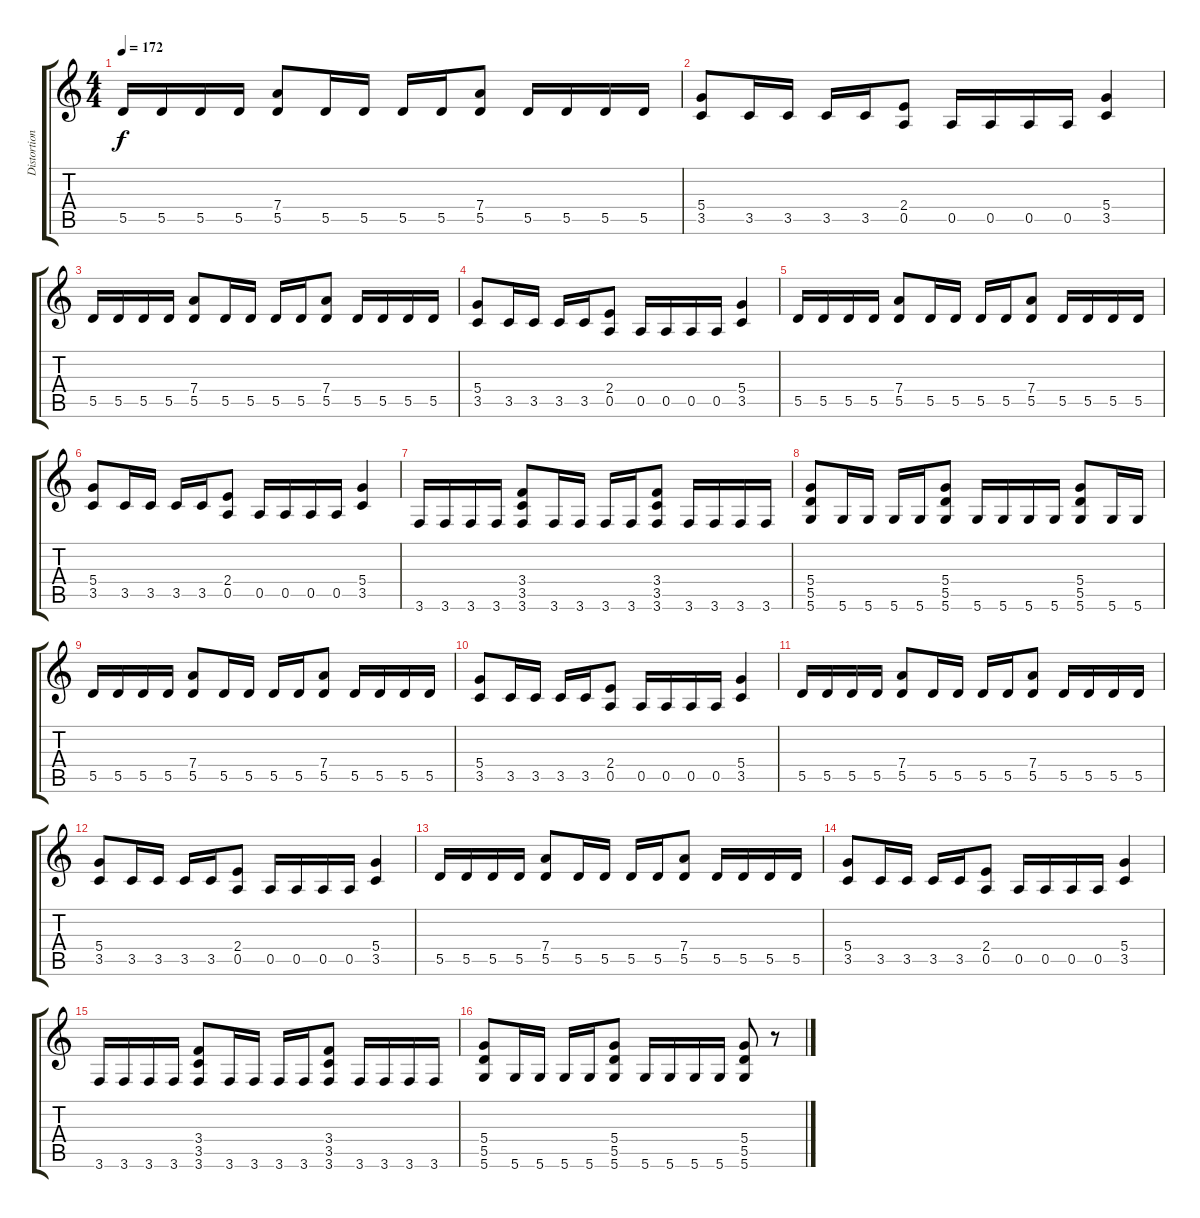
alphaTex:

\track ("Distortion Guitar 1" "Distortion") {instrument overdrivenguitar}
\staff {score tabs}
\tuning (E4 B3 G3 D3 A2 D2) {hide}
\ts (4 4)
\tempo 172
\clef g2
\ks c
5.5.16{dy f} 5.5.16 5.5.16 5.5.16 (7.4 5.5).8 5.5.16 5.5.16 5.5.16 5.5.16 (7.4 5.5).8 5.5.16 5.5.16 5.5.16 5.5.16 |
(5.4 3.5).8 3.5.16 3.5.16 3.5.16 3.5.16 (2.4 0.5).8 0.5.16 0.5.16 0.5.16 0.5.16 (5.4 3.5).4 |
5.5.16 5.5.16 5.5.16 5.5.16 (7.4 5.5).8 5.5.16 5.5.16 5.5.16 5.5.16 (7.4 5.5).8 5.5.16 5.5.16 5.5.16 5.5.16 |
(5.4 3.5).8 3.5.16 3.5.16 3.5.16 3.5.16 (2.4 0.5).8 0.5.16 0.5.16 0.5.16 0.5.16 (5.4 3.5).4 |
5.5.16 5.5.16 5.5.16 5.5.16 (7.4 5.5).8 5.5.16 5.5.16 5.5.16 5.5.16 (7.4 5.5).8 5.5.16 5.5.16 5.5.16 5.5.16 |
(5.4 3.5).8 3.5.16 3.5.16 3.5.16 3.5.16 (2.4 0.5).8 0.5.16 0.5.16 0.5.16 0.5.16 (5.4 3.5).4 |
3.6.16 3.6.16 3.6.16 3.6.16 (3.4 3.5 3.6).8 3.6.16 3.6.16 3.6.16 3.6.16 (3.4 3.5 3.6).8 3.6.16 3.6.16 3.6.16 3.6.16 |
(5.4 5.5 5.6).8 5.6.16 5.6.16 5.6.16 5.6.16 (5.4 5.5 5.6).8 5.6.16 5.6.16 5.6.16 5.6.16 (5.4 5.5 5.6).8 5.6.16 5.6.16 |
5.5.16 5.5.16 5.5.16 5.5.16 (7.4 5.5).8 5.5.16 5.5.16 5.5.16 5.5.16 (7.4 5.5).8 5.5.16 5.5.16 5.5.16 5.5.16 |
(5.4 3.5).8 3.5.16 3.5.16 3.5.16 3.5.16 (2.4 0.5).8 0.5.16 0.5.16 0.5.16 0.5.16 (5.4 3.5).4 |
5.5.16 5.5.16 5.5.16 5.5.16 (7.4 5.5).8 5.5.16 5.5.16 5.5.16 5.5.16 (7.4 5.5).8 5.5.16 5.5.16 5.5.16 5.5.16 |
(5.4 3.5).8 3.5.16 3.5.16 3.5.16 3.5.16 (2.4 0.5).8 0.5.16 0.5.16 0.5.16 0.5.16 (5.4 3.5).4 |
5.5.16 5.5.16 5.5.16 5.5.16 (7.4 5.5).8 5.5.16 5.5.16 5.5.16 5.5.16 (7.4 5.5).8 5.5.16 5.5.16 5.5.16 5.5.16 |
(5.4 3.5).8 3.5.16 3.5.16 3.5.16 3.5.16 (2.4 0.5).8 0.5.16 0.5.16 0.5.16 0.5.16 (5.4 3.5).4 |
3.6.16 3.6.16 3.6.16 3.6.16 (3.4 3.5 3.6).8 3.6.16 3.6.16 3.6.16 3.6.16 (3.4 3.5 3.6).8 3.6.16 3.6.16 3.6.16 3.6.16 |
(5.4 5.5 5.6).8 5.6.16 5.6.16 5.6.16 5.6.16 (5.4 5.5 5.6).8 5.6.16 5.6.16 5.6.16 5.6.16 (5.4 5.5 5.6).8 r.8
